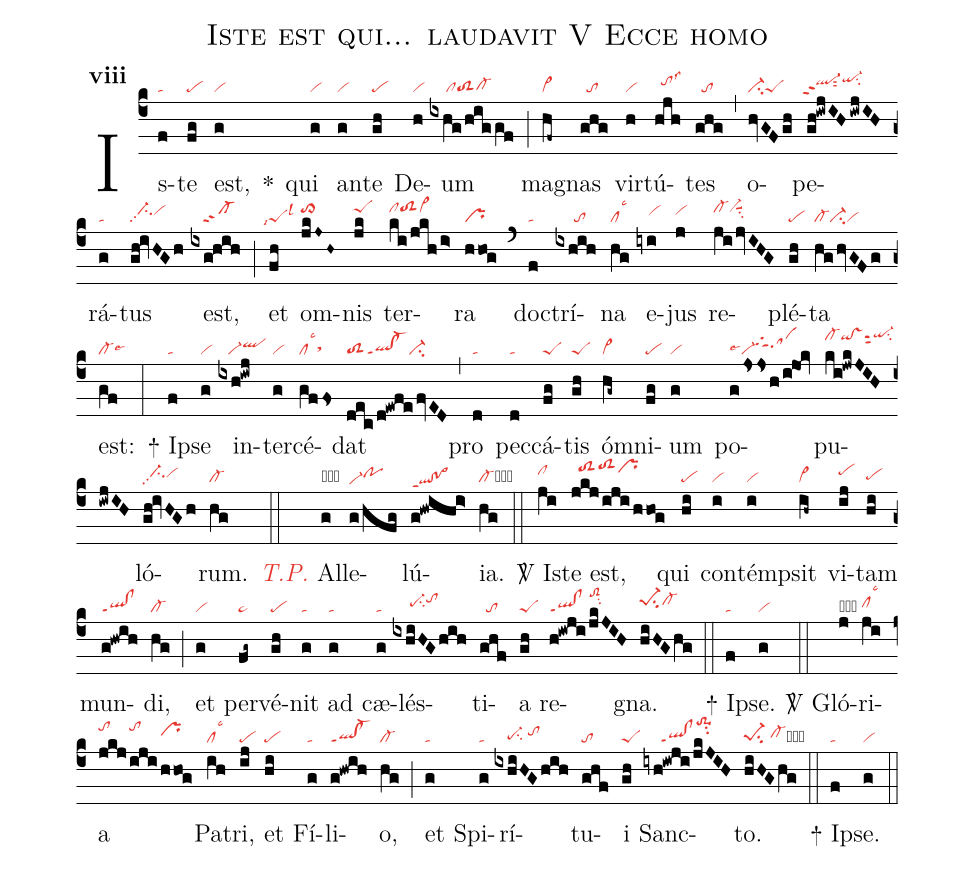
name:Iste est qui... laudavit V Ecce homo;
office-part:re;
mode:8;
nabc-lines:1;
%%
initial-style: 1;
name: Iste est qui... repleta;
mode: 8;
office-part: Responsorium
annotation: Resp.;
annotation: viii;
nabc-lines:1;
%%
(c4) Is(f|ta)te(fg|pe) est,(g|vi) <sp>*</sp>() qui(g|vi) an(g|vi)te(gh|pe) De(h|vi)um(ixhg/higgf|/////cltoS2cl-hg) (;) ma(hf~|vi>)gnas(ghg|//to) vir(h|vi)tú(hjh|//tohilss3)tes(ghg|//to) (,) o(hvGFgh|ci-peS)pe(gh!iwjIHiwjIH|`ql-hippt2sut2qi-hjsu2)rá(g|ta)tus(gh!ivHGh|//ci-hipp2vihi) est,(ixg!hih|////cl-ppt2) (;) et(fh|``peSlsi7lsl3) om(jkJ~H~|to>hj)nis(jk|peShj) ter(ki/jkh/i>|clhjtoS2hjvi>hj)ra(hhog|pr) (`) doc(f|ta)trí(ixhih|//////to)na(hg|cllsc3) e(iyi|////vihi)jus(j|vihi) re(ji/jvIHG|cl-hjvi-hjsuu1su2)plé(gh|pe)ta(hghvGFg|cl-ci-vi) est:(gf|cl-lse6) (:)
<sp>+</sp> Ip(f|ta)se(g|vi) in(ixh!iwj|///vi-qlhi)ter(g|vi)cé(gffs|cllsc3sthh)dat(dec/d!ewfefvED|toS2ql!cl-ppt1ci-) (,) pro(d|ta) pec(d|ta)cá(fg|peS)tis(gh|peS) óm(hg~|vi>)ni(fg|pe)um(g|vi) po(g/jsjsh/i@jok|vi-lse4tgShjsahi)pu(ki!jwkJIH/iwjIH|cl-hlqihl!vshlsut2qi-hmsu2)ló(gh!ivHGh|//ci-hhpp2vihh)rum.(hg|cl-) (::) <i><c>T.P.</c></i> Al(g|obvi)le(g/hfg|vi-hepohh)lú(g!hwihi>|qlhe!po>heppt1){ia}.(hg|cl-cb) (::)

<sp>V/</sp> Is(ji|clhi)te est,(jkj/iji/hhog|//toS2hjtoS2hkprhj) qui(hi|pe) con(i|vi)tém(i|vi)psit(ih~|vi>) vi(ij|pehi)tam(hi|pehg) mun(g!hwih|ql!clppt1)di,(hg|cl-) (;) et(g|vi) per(fg~|pe~)vé(gh|pe)nit(g|ta) ad(g|ta) cæ(g|ta)lés(ixhiHGhih|/////pe-hhsu2tohj)ti(ghf|//to)a(gh|peS) re(h!iwji/jkJIH|ql!clppt1/toS2hlsu2)gna.(hiHGhg|pe-1hisu2cl-hi) (::)
<sp>+</sp> Ip(f|ta)se.(g|vi) (::)

<sp>V/</sp> Gló(j|obvihh)ri(ji|clhhlsc3)a(jkj|tohk|iji|tohk|hhog|prhi) Pa(ih|cllsc3)tri,(ij|pe) et(hi|pe) Fí(g|ta)li(g!hwih|ql!cl-ppt1)o,(hg|cl-) (;) et(g|ta) Spi(g|ta)rí(ixhiHG/hih|////pe-hgsu2/tohi)tu(ghf|to)i(gh|peS) Sanc(iyh!iwji/jkJIH|/////ql!clppt1to-1hmsu2)to.(hiHGhg|pe-1hgsu2/cl-hhcb) (::)
<sp>+</sp> Ip(f|ta)se.(g|vi) (::)
